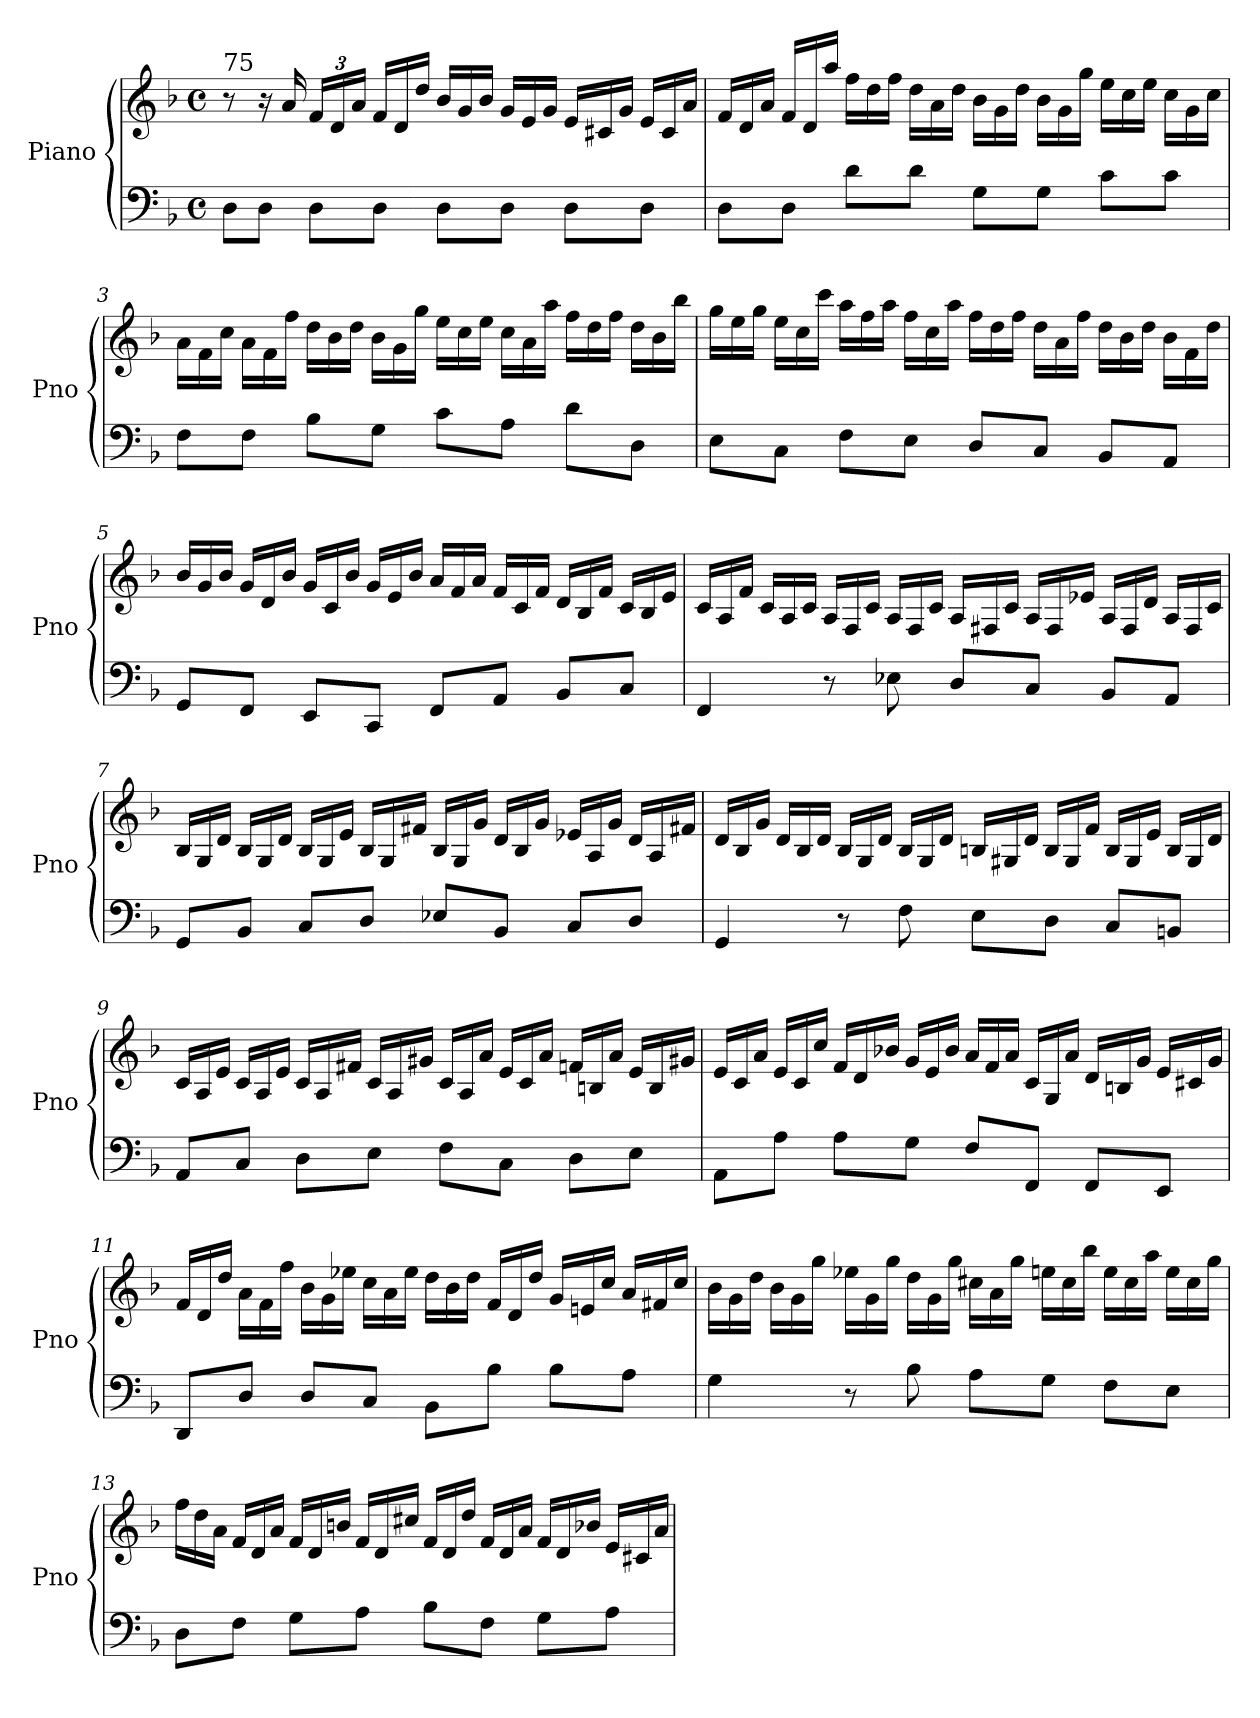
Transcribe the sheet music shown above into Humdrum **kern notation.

**kern	**kern
*part1	*part1
*staff2	*staff1
*I"Piano	*
*I'Pno	*
*clefF4	*clefG2
*k[b-]	*k[b-]
*F:	*F:
*M4/4	*M4/4
*met(c)	*met(c)
=1	=1
!	!LO:TX:a:t=75
8D\L	8r
8D\J	16r
.	16a/
*	*Xbrackettup
8D\L	24f/LL
.	24d/
.	24a/JJ
*	*Xtuplet
8D\J	24f/LL
.	24d/
.	24dd/JJ
8D\L	24b-/LL
.	24g/
.	24b-/JJ
8D\J	24g/LL
.	24e/
.	24g/JJ
8D\L	24e/LL
.	24c#X/
.	24g/JJ
8D\J	24e/LL
.	24c#/
.	24a/JJ
=2	=2
8D\L	24f/LL
.	24d/
.	24a/JJ
8D\J	24f/LL
.	24d/
.	24aa\JJ
8d\L	24ff\LL
.	24dd\
.	24ff\JJ
8d\J	24dd\LL
.	24a\
.	24dd\JJ
8G\L	24b-\LL
.	24g\
.	24dd\JJ
8G\J	24b-\LL
.	24g\
.	24gg\JJ
8c\L	24ee\LL
.	24cc\
.	24ee\JJ
8c\J	24cc\LL
.	24g\
.	24cc\JJ
!!LO:LB:g=z
=3	=3
8F\L	24a\LL
.	24f\
.	24cc\JJ
8F\J	24a\LL
.	24f\
.	24ff\JJ
8B-\L	24dd\LL
.	24b-\
.	24dd\JJ
8G\J	24b-\LL
.	24g\
.	24gg\JJ
8c\L	24ee\LL
.	24cc\
.	24ee\JJ
8A\J	24cc\LL
.	24a\
.	24aa\JJ
8d\L	24ff\LL
.	24dd\
.	24ff\JJ
8D\J	24dd\LL
.	24b-\
.	24bb-\JJ
=4	=4
8E\L	24gg\LL
.	24ee\
.	24gg\JJ
8C\J	24ee\LL
.	24cc\
.	24ccc\JJ
8F\L	24aa\LL
.	24ff\
.	24aa\JJ
8E\J	24ff\LL
.	24cc\
.	24aa\JJ
8D/L	24ff\LL
.	24dd\
.	24ff\JJ
8C/J	24dd\LL
.	24a\
.	24ff\JJ
8BB-/L	24dd\LL
.	24b-\
.	24dd\JJ
8AA/J	24b-\LL
.	24f\
.	24dd\JJ
!!LO:LB:g=z
=5	=5
8GG/L	24b-/LL
.	24g/
.	24b-/JJ
8FF/J	24g/LL
.	24d/
.	24b-/JJ
8EE/L	24g/LL
.	24c/
.	24b-/JJ
8CC/J	24g/LL
.	24e/
.	24b-/JJ
8FF/L	24a/LL
.	24f/
.	24a/JJ
8AA/J	24f/LL
.	24c/
.	24f/JJ
8BB-/L	24d/LL
.	24B-/
.	24f/JJ
8C/J	24c/LL
.	24B-/
.	24e/JJ
=6	=6
4FF/	24c/LL
.	24A/
.	24f/JJ
.	24c/LL
.	24A/
.	24c/JJ
8r	24A/LL
.	24F/
.	24c/JJ
8E-X\	24A/LL
.	24F/
.	24c/JJ
8D/L	24A/LL
.	24F#X/
.	24c/JJ
8C/J	24A/LL
.	24F#/
.	24e-X/JJ
8BB-/L	24A/LL
.	24F#/
.	24d/JJ
8AA/J	24A/LL
.	24F#/
.	24c/JJ
!!LO:LB:g=z
=7	=7
8GG/L	24B-/LL
.	24G/
.	24d/JJ
8BB-/J	24B-/LL
.	24G/
.	24d/JJ
8C/L	24B-/LL
.	24G/
.	24e/JJ
8D/J	24B-/LL
.	24G/
.	24f#X/JJ
8E-X/L	24B-/LL
.	24G/
.	24g/JJ
8BB-/J	24d/LL
.	24B-/
.	24g/JJ
8C/L	24e-X/LL
.	24A/
.	24g/JJ
8D/J	24d/LL
.	24A/
.	24f#X/JJ
=8	=8
4GG/	24d/LL
.	24B-/
.	24g/JJ
.	24d/LL
.	24B-/
.	24d/JJ
8r	24B-/LL
.	24G/
.	24d/JJ
8F\	24B-/LL
.	24G/
.	24d/JJ
8E\L	24Bn/LL
.	24G#X/
.	24d/JJ
8D\J	24B/LL
.	24G#/
.	24f/JJ
8C/L	24B/LL
.	24G#/
.	24e/JJ
8BBn/J	24B/LL
.	24G#/
.	24d/JJ
!!LO:LB:g=z
=9	=9
8AA/L	24c/LL
.	24A/
.	24e/JJ
8C/J	24c/LL
.	24A/
.	24e/JJ
8D\L	24c/LL
.	24A/
.	24f#X/JJ
8E\J	24c/LL
.	24A/
.	24g#X/JJ
8F\L	24c/LL
.	24A/
.	24a/JJ
8C\J	24e/LL
.	24c/
.	24a/JJ
8D\L	24fn/LL
.	24Bn/
.	24a/JJ
8E\J	24e/LL
.	24B/
.	24g#X/JJ
=10	=10
8AA\L	24e/LL
.	24c/
.	24a/JJ
8A\J	24e/LL
.	24c/
.	24cc/JJ
8A\L	24f/LL
.	24d/
.	24b-X/JJ
8G\J	24g/LL
.	24e/
.	24b-/JJ
8F/L	24a/LL
.	24f/
.	24a/JJ
8FF/J	24c/LL
.	24G/
.	24a/JJ
8FF/L	24d/LL
.	24Bn/
.	24g/JJ
8EE/J	24e/LL
.	24c#X/
.	24g/JJ
!!LO:PB:g=z
=11	=11
8DD/L	24f/LL
.	24d/
.	24dd/JJ
8D/J	24a\LL
.	24f\
.	24ff\JJ
8D/L	24b-\LL
.	24g\
.	24ee-X\JJ
8C/J	24cc\LL
.	24a\
.	24ee-\JJ
8BB-\L	24dd\LL
.	24b-\
.	24dd\JJ
8B-\J	24f/LL
.	24d/
.	24dd/JJ
8B-\L	24g/LL
.	24en/
.	24cc/JJ
8A\J	24a/LL
.	24f#X/
.	24cc/JJ
=12	=12
4G\	24b-\LL
.	24g\
.	24dd\JJ
.	24b-\LL
.	24g\
.	24gg\JJ
8r	24ee-X\LL
.	24g\
.	24gg\JJ
8B-\	24dd\LL
.	24g\
.	24gg\JJ
8A\L	24cc#X\LL
.	24a\
.	24gg\JJ
8G\J	24een\LL
.	24cc#\
.	24bb-\JJ
8F\L	24ee\LL
.	24cc#\
.	24aa\JJ
8E\J	24ee\LL
.	24cc#\
.	24gg\JJ
!!LO:LB:g=z
=13	=13
8D\L	24ff\LL
.	24dd\
.	24a\JJ
8F\J	24f/LL
.	24d/
.	24a/JJ
8G\L	24f/LL
.	24d/
.	24bn/JJ
8A\J	24f/LL
.	24d/
.	24cc#X/JJ
8B-\L	24f/LL
.	24d/
.	24dd/JJ
8F\J	24f/LL
.	24d/
.	24a/JJ
8G\L	24f/LL
.	24d/
.	24b-X/JJ
8A\J	24e/LL
.	24c#X/
.	24a/JJ
=	=
*-	*-
